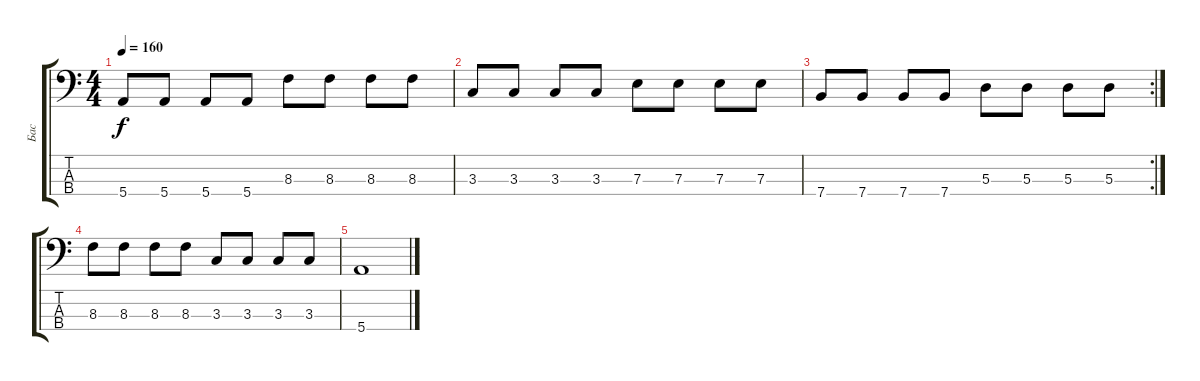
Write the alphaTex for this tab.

\track ("Бас" "Бас") {instrument electricbassfinger}
\staff {score tabs}
\tuning (G2 D2 A1 E1) {hide}
\ts (4 4)
\tempo 160
\clef f4
\ks c
5.4.8{dy f} 5.4.8 5.4.8 5.4.8 8.3.8 8.3.8 8.3.8 8.3.8 |
3.3.8 3.3.8 3.3.8 3.3.8 7.3.8 7.3.8 7.3.8 7.3.8 |
\rc 2
7.4.8 7.4.8 7.4.8 7.4.8 5.3.8 5.3.8 5.3.8 5.3.8 |
8.3.8 8.3.8 8.3.8 8.3.8 3.3.8 3.3.8 3.3.8 3.3.8 |
5.4.1
